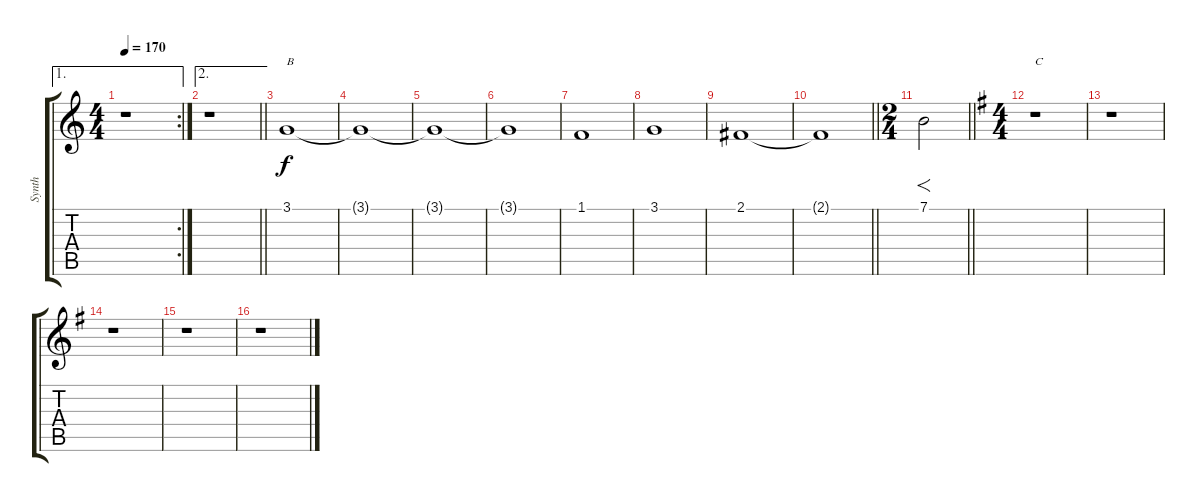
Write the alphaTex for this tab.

\track ("Synth" "Synth") {instrument synthstrings2}
\staff {score tabs}
\tuning (E4 B3 G3 D3 A2 E2) {hide}
\ae 1
\rc 2
\ts (4 4)
\tempo 170
\clef g2
\ks c
r.1{dy f} |
\ae 2
\barLineRight lightlight
r.1 |
3.1.1{txt "B"} |
3.1{t}.1 |
3.1{t}.1 |
3.1{t}.1 |
1.1.1 |
3.1.1 |
2.1.1 |
\barLineRight lightlight
2.1{t}.1 |
\ts (2 4)
\barLineRight lightlight
7.1.2{f} |
\ts (4 4)
\ks g
r.1{txt "C"} |
r.1 |
r.1 |
r.1 |
r.1
